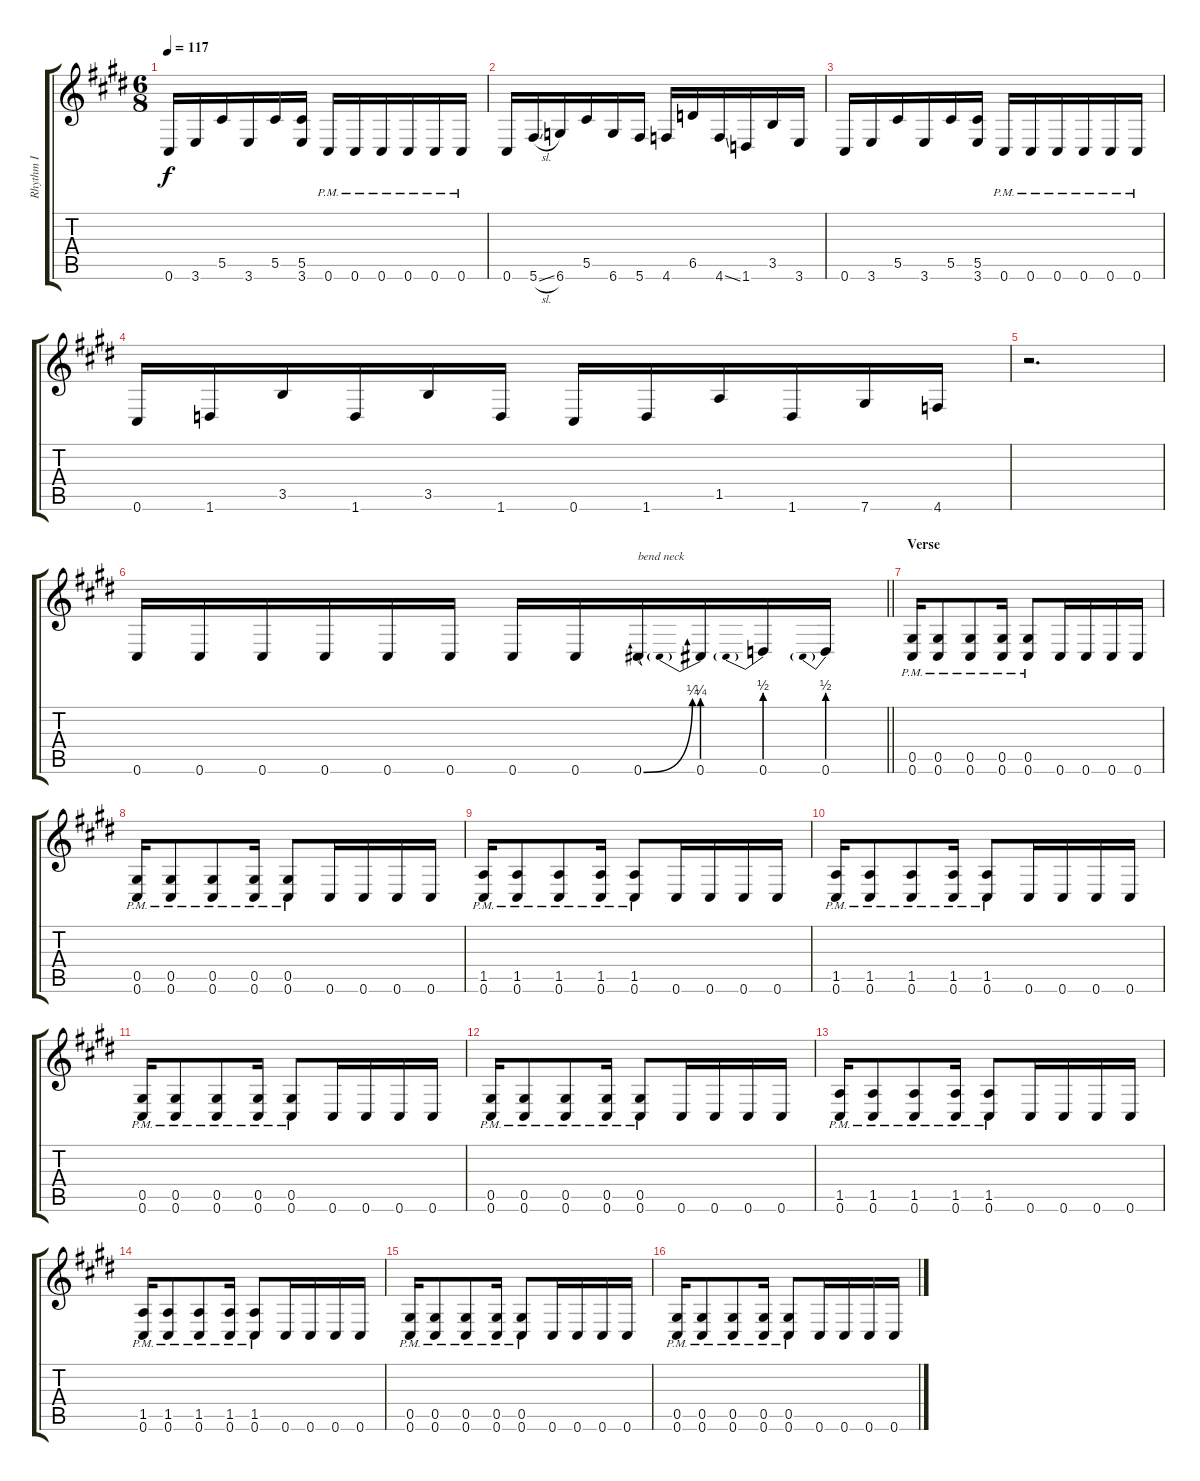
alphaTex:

\track ("Rhythm I" "Rhythm I") {instrument distortionguitar}
\staff {score tabs}
\tuning (Eb4 Bb3 Gb3 Db3 Ab2 Db2) {hide}
\ts (6 8)
\tempo 117
\clef g2
\ks c#minor
0.6.16{dy f} 3.6.16 5.5.16 3.6.16 5.5.16 (5.5 3.6).16 0.6{pm}.16 0.6{pm}.16 0.6{pm}.16 0.6{pm}.16 0.6{pm}.16 0.6{pm}.16 |
0.6.16 5.6{sl}.16 6.6.16 5.5.16 6.6.16 5.6.16 4.6.16 6.5.16 4.6{ss}.16 1.6.16 3.5.16 3.6.16 |
0.6.16 3.6.16 5.5.16 3.6.16 5.5.16 (5.5 3.6).16 0.6{pm}.16 0.6{pm}.16 0.6{pm}.16 0.6{pm}.16 0.6{pm}.16 0.6{pm}.16 |
0.6.16 1.6.16 3.5.16 1.6.16 3.5.16 1.6.16 0.6.16 1.6.16 1.5.16 1.6.16 7.6.16 4.6.16 |
r.2{d} |
\barLineRight lightlight
0.6.16 0.6.16 0.6.16 0.6.16 0.6.16 0.6.16 0.6.16 0.6.16 0.6{be (bend 0 0 60 1)}.16{txt "bend neck"} 0.6{be (prebend 0 1 60 1)}.16 0.6{be (prebend 0 2 60 2)}.16 0.6{be (prebend 0 2 60 2)}.16 |
\section ("" "Verse")
(0.5{pm} 0.6{pm}).16 (0.5{pm} 0.6{pm}).8 (0.5{pm} 0.6{pm}).8 (0.5{pm} 0.6{pm}).16 (0.5{pm} 0.6{pm}).8 0.6.16 0.6.16 0.6.16 0.6.16 |
(0.5{pm} 0.6{pm}).16 (0.5{pm} 0.6{pm}).8 (0.5{pm} 0.6{pm}).8 (0.5{pm} 0.6{pm}).16 (0.5{pm} 0.6{pm}).8 0.6.16 0.6.16 0.6.16 0.6.16 |
(1.5{pm} 0.6{pm}).16 (1.5{pm} 0.6{pm}).8 (1.5{pm} 0.6{pm}).8 (1.5{pm} 0.6{pm}).16 (1.5{pm} 0.6{pm}).8 0.6.16 0.6.16 0.6.16 0.6.16 |
(1.5{pm} 0.6{pm}).16 (1.5{pm} 0.6{pm}).8 (1.5{pm} 0.6{pm}).8 (1.5{pm} 0.6{pm}).16 (1.5{pm} 0.6{pm}).8 0.6.16 0.6.16 0.6.16 0.6.16 |
(0.5{pm} 0.6{pm}).16 (0.5{pm} 0.6{pm}).8 (0.5{pm} 0.6{pm}).8 (0.5{pm} 0.6{pm}).16 (0.5{pm} 0.6{pm}).8 0.6.16 0.6.16 0.6.16 0.6.16 |
(0.5{pm} 0.6{pm}).16 (0.5{pm} 0.6{pm}).8 (0.5{pm} 0.6{pm}).8 (0.5{pm} 0.6{pm}).16 (0.5{pm} 0.6{pm}).8 0.6.16 0.6.16 0.6.16 0.6.16 |
(1.5{pm} 0.6{pm}).16 (1.5{pm} 0.6{pm}).8 (1.5{pm} 0.6{pm}).8 (1.5{pm} 0.6{pm}).16 (1.5{pm} 0.6{pm}).8 0.6.16 0.6.16 0.6.16 0.6.16 |
(1.5{pm} 0.6{pm}).16 (1.5{pm} 0.6{pm}).8 (1.5{pm} 0.6{pm}).8 (1.5{pm} 0.6{pm}).16 (1.5{pm} 0.6{pm}).8 0.6.16 0.6.16 0.6.16 0.6.16 |
(0.5{pm} 0.6{pm}).16 (0.5{pm} 0.6{pm}).8 (0.5{pm} 0.6{pm}).8 (0.5{pm} 0.6{pm}).16 (0.5{pm} 0.6{pm}).8 0.6.16 0.6.16 0.6.16 0.6.16 |
(0.5{pm} 0.6{pm}).16 (0.5{pm} 0.6{pm}).8 (0.5{pm} 0.6{pm}).8 (0.5{pm} 0.6{pm}).16 (0.5{pm} 0.6{pm}).8 0.6.16 0.6.16 0.6.16 0.6.16
